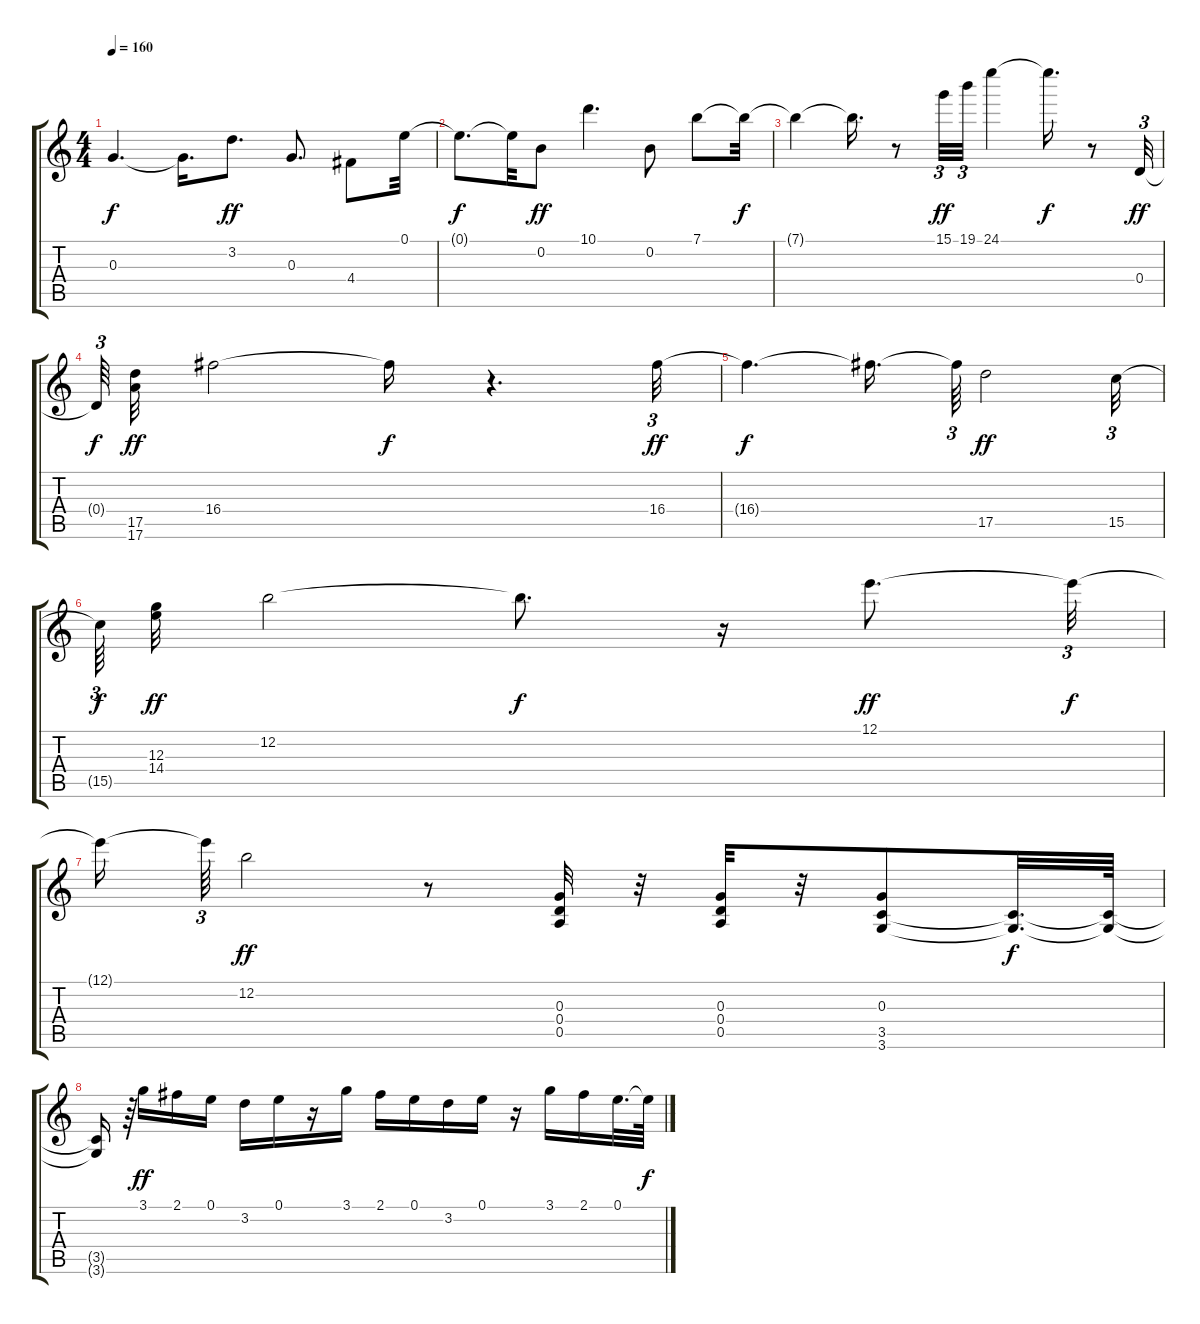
\track "" {instrument distortionguitar}
\staff {score tabs}
\tuning (E4 B3 G3 D3 A2 E2) {hide}
\ts (4 4)
\tempo 160
\clef g2
\ks c
0.3{t}.4{d dy f} 0.3{t}.16{d} 3.2.8{d dy ff} 0.3.8{d} 4.4.8 0.1.32 |
0.1{t}.8{d dy f} 0.1{t}.32 0.2.8{dy ff} 10.1.4{d} 0.2.8 7.1.8 7.1{t}.32{dy f} |
7.1{t}.4 7.1{t}.16{d} r.8 15.1.32{tu (3 2) dy ff} 19.1.32{tu (3 2)} 24.1.4 24.1{t}.16{d dy f} r.8 0.4.32{tu (3 2) dy ff} |
0.4{t}.64{tu (3 2) dy f} (17.5 17.6).32{dy ff} 16.4.2 16.4{t}.16{dy f} r.4{d} 16.4.32{tu (3 2) dy ff} |
16.4{t}.4{d dy f} 16.4{t}.16{d} 16.4{t}.64{tu (3 2)} 17.5.2{dy ff} 15.5.32{tu (3 2)} |
15.5{t}.64{tu (3 2) dy f} (12.3 14.4).32{dy ff} 12.2.2 12.2{t}.8{d dy f} r.16 12.1.8{d dy ff} 12.1{t}.32{tu (3 2) dy f} |
12.1{t}.16 12.1{t}.64{tu (3 2)} 12.2.2{dy ff} r.8 (0.3 0.4 0.5).32 r.32 (0.3 0.4 0.5).32 r.32 (0.3 3.5 3.6).8 (3.5{t} 3.6{t}).32{d dy f} (3.5{t} 3.6{t}).64 |
(3.5{t} 3.6{t}).16 r.64{tu (3 2)} 3.1.16{dy ff} 2.1.16 0.1.16 3.2.16 0.1.16 r.16 3.1.16 2.1.16 0.1.16 3.2.16 0.1.16 r.16 3.1.16 2.1.16 0.1.32{d} 0.1{t}.64{dy f}
